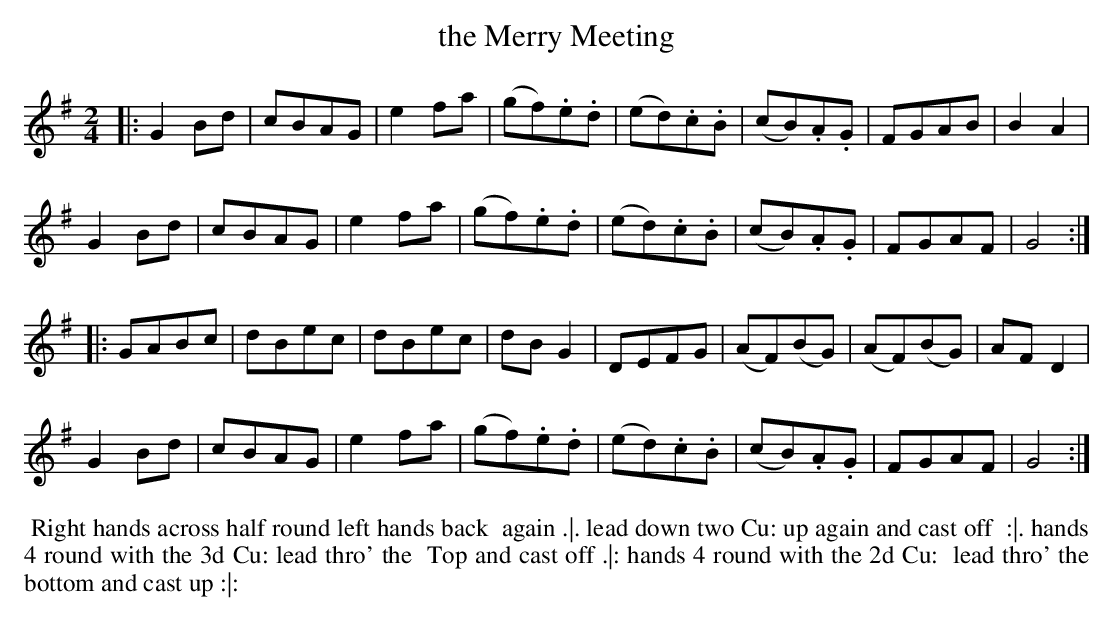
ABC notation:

X:1
T: the Merry Meeting
M: 2/4
L: 1/8
K: G
|:\
G2Bd | cBAG | e2fa | (gf).e.d |\
(ed).c.B | (cB).A.G | FGAB | B2A2 |
G2Bd | cBAG | e2fa | (gf).e.d |\
(ed).c.B | (cB).A.G | FGAF | G4 :|
|:\
GABc | dBec | dBec | dBG2 |\
DEFG | (AF)(BG) | (AF)(BG) | AFD2 |
G2Bd | cBAG | e2fa | (gf).e.d |\
(ed).c.B | (cB).A.G | FGAF | G4 :|
